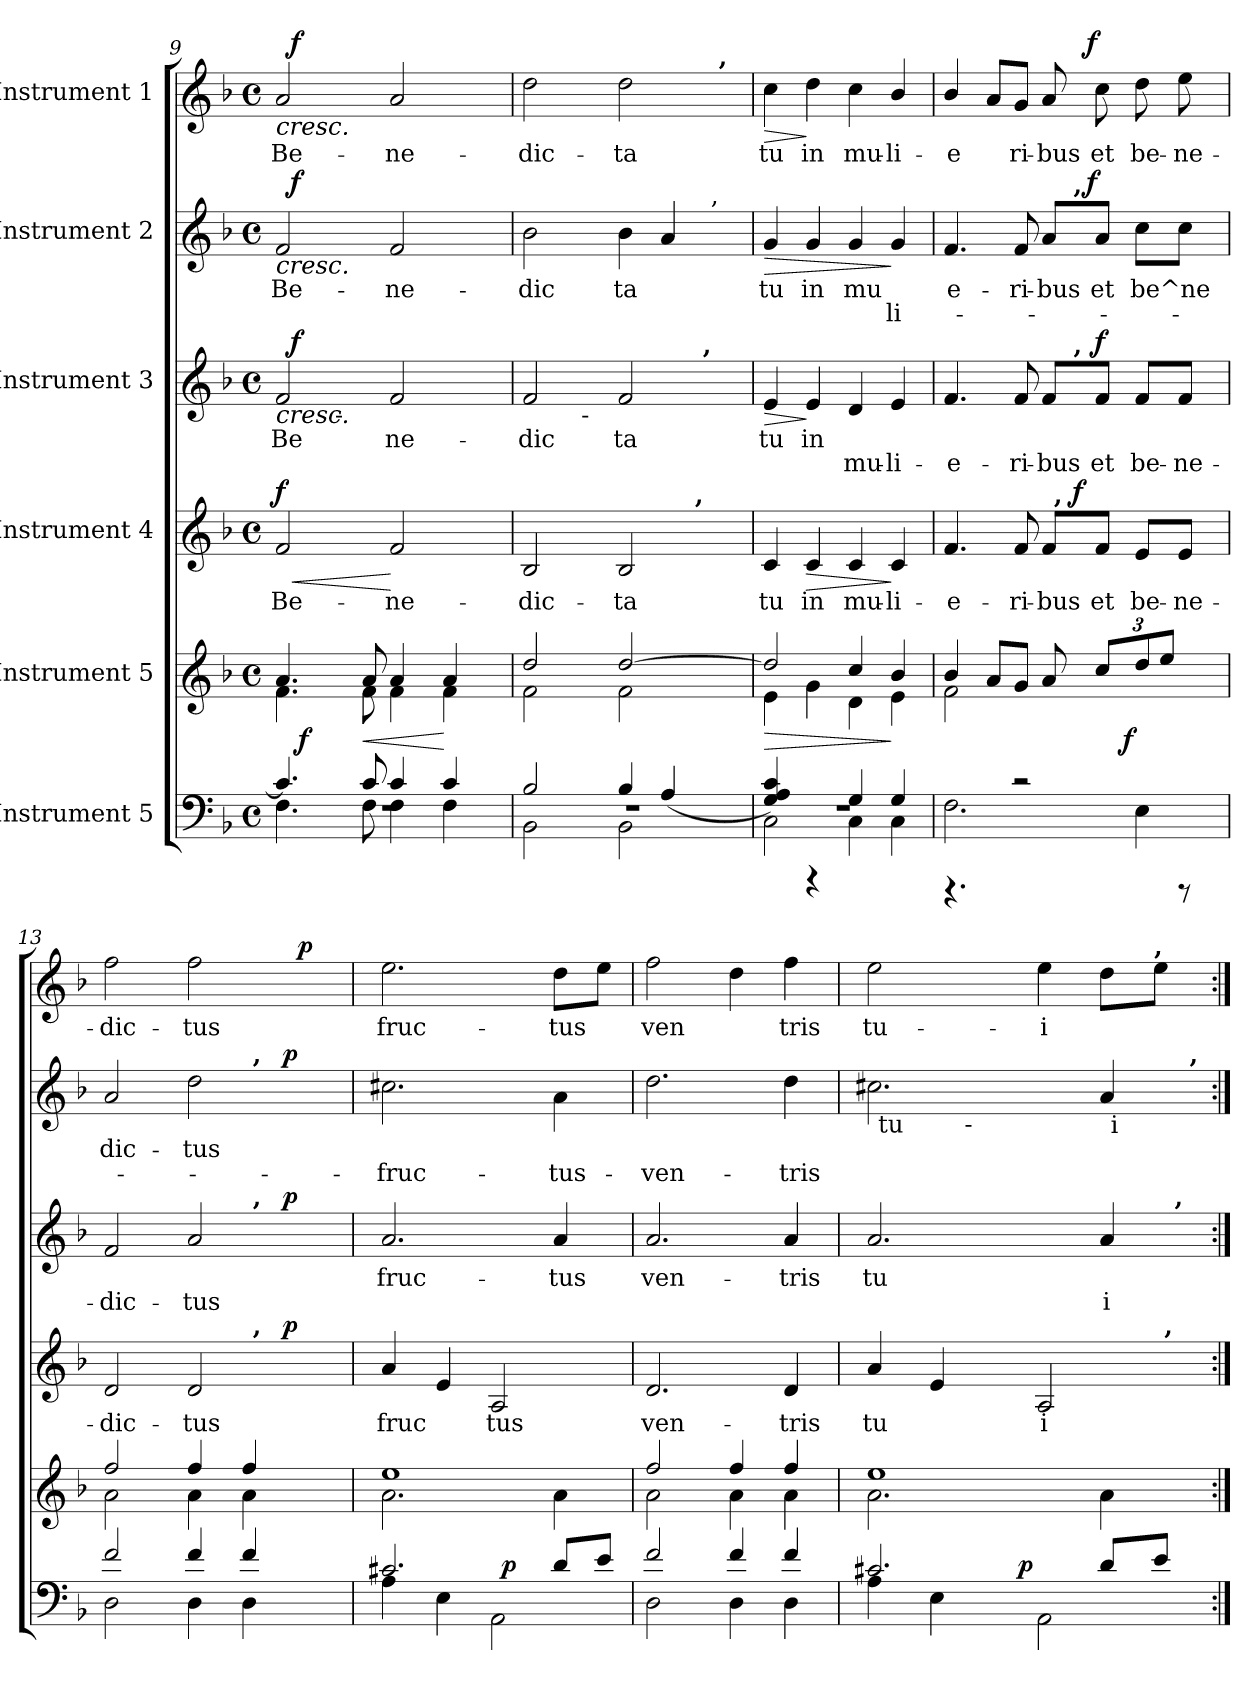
**kern	**dynam	**kern	**dynam	**kern	**text	**dynam	**kern	**text	**text	**dynam	**kern	**text	**text	**dynam	**kern	**text	**dynam
*part6	*part6	*part5	*part5	*part4	*part4	*part4	*part3	*part3	*part3	*part3	*part2	*part2	*part2	*part2	*part1	*part1	*part1
*staff6	*staff6	*staff5	*staff5	*staff4	*staff4	*staff4	*staff3	*staff3	*staff3	*staff3	*staff2	*staff2	*staff2	*staff2	*staff1	*staff1	*staff1
*I"Instrument 5	*	*I"Instrument 5	*	*I"Instrument 4	*	*	*I"Instrument 3	*	*	*	*I"Instrument 2	*	*	*	*I"Instrument 1	*	*
*clefF4	*	*clefG2	*	*clefG2	*	*	*clefG2	*	*	*	*clefG2	*	*	*	*clefG2	*	*
*k[b-]	*	*k[b-]	*	*k[b-]	*	*	*k[b-]	*	*	*	*k[b-]	*	*	*	*k[b-]	*	*
*F:	*	*F:	*	*F:	*	*	*F:	*	*	*	*F:	*	*	*	*F:	*	*
*M4/4	*	*M4/4	*	*M4/4	*	*	*M4/4	*	*	*	*M4/4	*	*	*	*M4/4	*	*
*met(c)	*	*met(c)	*	*met(c)	*	*	*met(c)	*	*	*	*met(c)	*	*	*	*met(c)	*	*
=9	=9	=9	=9	=9	=9	=9	=9	=9	=9	=9	=9	=9	=9	=9	=9	=9	=9
*^	*	*^	*	*	*	*	*	*	*	*	*	*	*	*	*	*	*
*	*^	*	*	*	*	*	*	*	*	*	*	*	*	*	*	*	*	*	*
!	!	!	!	!	!	!	!	!LO:LY:b:cj	!LO:HP:b	!	!LO:LY:b:cj	!	!LO:HP:b	!	!LO:LY:b:cj	!	!LO:HP:b	!	!LO:LY:b:cj	!LO:HP:b
!	!	!	!	!	!	!	!	!	!LO:DY:n=1:a	!	!	!	!	!	!	!	!	!	!	!
*	*	*	*	*	*^	*	*	*	*	*^	*	*	*	*^	*	*	*	*^	*	*
*	*	*	*	*	*	*	*	*	*	*	*	*^	*	*	*	*	*	*	*	*	*	*	*	*
1r	4.c/]	4.F\	.	4.a/	4.f\	16ryy	.	2f/	Be-	< f	2f/	32.ryy	4ryy	-Be	.	<	2f/	32.ryy	Be-	.	<	2a/	32.ryy	Be-	<
!	!	!	!	!	!	!	!	!	!	!	!	!	!	!	!	!LO:DY:a	!	!	!	!	!LO:DY:a	!	!	!	!LO:DY:a
.	.	.	.	.	.	.	.	.	.	.	.	2ryy	.	.	.	f	.	2ryy	.	.	f	.	2ryy	.	f
!	!	!	!	!	!	!	!LO:DY:b	!	!	!	!	!	!	!	!	!	!	!	!	!	!	!	!	!	!
.	.	.	.	.	.	2...ryy	f	.	.	.	.	.	.	.	.	.	.	.	.	.	.	.	.	.	.
!	!	!	!	!	!	!	!	!	!	!	!	!	!LO:TX:b:t=-	!	!	!	!	!	!	!	!	!	!	!	!
.	.	.	.	.	.	.	.	.	.	.	.	.	2.ryy	.	.	.	.	.	.	.	.	.	.	.	.
!	!	!	!	!	!	!	!LO:HP:b	!	!	!	!	!	!	!	!	!	!	!	!	!	!	!	!	!	!
.	8c/	8F\	.	8a/	8f\	.	<	.	.	.	.	.	.	.	.	.	.	.	.	.	.	.	.	.	.
!	!	!	!	!	!	!	!	!	!LO:LY:b:cj	!	!	!	!	!LO:LY:b:cj	!	!	!	!	!LO:LY:b:cj	!	!	!	!	!LO:LY:b:cj	!
.	4c/	4F\	.	4a/	4f\	.	.	2f/	-ne-	[	2f/	.	.	ne-	.	[	2f/	.	-ne-	.	[	2a/	.	-ne-	[
.	.	.	.	.	.	.	.	.	.	.	.	4ryy	.	.	.	.	.	4ryy	.	.	.	.	4ryy	.	.
.	4c/	4F\	.	4a/	4f\	.	[	.	.	.	.	.	.	.	.	.	.	.	.	.	.	.	.	.	.
.	.	.	.	.	.	.	.	.	.	.	.	8ryy	.	.	.	.	.	8ryy	.	.	.	.	8ryy	.	.
.	.	.	.	.	.	.	.	.	.	.	.	16ryy	.	.	.	.	.	16ryy	.	.	.	.	16ryy	.	.
.	.	.	.	.	.	.	.	.	.	.	.	64ryy	.	.	.	.	.	64ryy	.	.	.	.	64ryy	.	.
=10!	=10!	=10!	=10!	=10!	=10!	=10!	=10!	=10!	=10!	=10!	=10!	=10!	=10!	=10!	=10!	=10!	=10!	=10!	=10!	=10!	=10!	=10!	=10!	=10!	=10!
!	!	!	!	!	!	!	!	!	!LO:LY:b:cj	!	!	!	!	!LO:LY:b:cj	!	!	!	!	!LO:LY:b:cj	!	!	!	!	!LO:LY:b:cj	!
*	*	*	*	*	*v	*v	*	*^	*	*	*	*	*	*	*	*	*	*	*	*	*	*	*	*	*
1r	2B-/	2BB-\	.	2dd/	2f\	.	2B-/	2ryy	-dic-	.	2f/	4ryy	2..ryy	-dic	.	.	2b-\	2ryy	-dic	.	.	2dd\	2ryy	-dic-	.
.	.	.	.	.	.	.	.	.	.	.	.	32.ryy	.	.	.	.	.	.	.	.	.	.	.	.	.
!	!	!	!	!	!	!	!	!	!	!	!	!LO:TX:b:t=-	!	!	!	!	!	!	!	!	!	!	!	!	!
.	.	.	.	.	.	.	.	.	.	.	.	2ryy	.	.	.	.	.	.	.	.	.	.	.	.	.
!	!	!	!	!	!	!	!	!	!LO:LY:b:cj	!	!	!	!	!LO:LY:b:cj	!	!	!	!	!LO:LY:b:cj	!	!	!	!	!LO:LY:b:cj	!
.	4B-/	2BB-\	.	[>2dd/	2f\	.	2B-/	4ryy	-ta	.	2f/	.	.	ta	.	.	4b-\	4ryy	ta	.	.	2dd\	4ryy	-ta	.
!	!	!	!	!	!	!	!	!	!	!	!	!	!	!	!	!	!	!	!LO:LY:b:cj	!	!	!	!	!	!
.	(>4A/	.	.	.	.	.	.	16..ryy	.	.	.	.	.	.	.	.	4a/	8ryy	.	.	.	.	8ryy	.	.
.	.	.	.	.	.	.	.	.	.	.	.	8ryy	.	.	.	.	.	.	.	.	.	.	.	.	.
!	!	!	!	!	!	!	!	!LO:TX:a:B:t=,	!	!	!	!	!	!	!	!	!	!	!	!	!	!	!	!	!
.	.	.	.	.	.	.	.	8ryy	.	.	.	.	.	.	.	.	.	.	.	.	.	.	.	.	.
!	!	!	!	!	!	!	!	!	!	!	!	!	!LO:TX:a:B:t=,	!	!	!	!	!	!	!	!	!	!	!	!
.	.	.	.	.	.	.	.	.	.	.	.	.	8ryy	.	.	.	.	64ryy	.	.	.	.	32ryy	.	.
!	!	!	!	!	!	!	!	!	!	!	!	!	!	!	!	!	!	!LO:TX:a:t=,	!	!	!	!	!	!	!
.	.	.	.	.	.	.	.	.	.	.	.	.	.	.	.	.	.	16..ryy	.	.	.	.	.	.	.
!	!	!	!	!	!	!	!	!	!	!	!	!	!	!	!	!	!	!	!	!	!	!	!LO:TX:a:B:t=,	!	!
.	.	.	.	.	.	.	.	.	.	.	.	.	.	.	.	.	.	.	.	.	.	.	16.ryy	.	.
.	.	.	.	.	.	.	.	.	.	.	.	16ryy	.	.	.	.	.	.	.	.	.	.	.	.	.
.	.	.	.	.	.	.	.	64ryy	.	.	.	64ryy	.	.	.	.	.	.	.	.	.	.	.	.	.
!!LO:PB:g=z
=11	=11	=11	=11	=11	=11	=11	=11	=11	=11	=11	=11	=11	=11	=11	=11	=11	=11	=11	=11	=11	=11	=11	=11	=11	=11
!	!	!	!	!	!	!LO:HP:b	!	!	!LO:LY:b:cj	!	!	!	!	!LO:LY:b:cj	!LO:LY:b:cj	!LO:HP:b	!	!	!LO:LY:b:cj	!LO:LY:b:cj	!LO:HP:b	!	!	!LO:LY:b:cj	!LO:HP:b
*	*	*	*	*	*	*	*v	*v	*	*	*	*	*	*	*	*	*v	*v	*	*	*	*v	*v	*	*
*	*	*	*	*	*	*	*	*	*	*v	*v	*v	*	*	*	*	*	*	*	*	*	*
1r	4c/ 4G/ 4A/)	2C\	.	2dd/]	4e\	>	4c/	tu	.	4e/	tu	.	>	4g/	tu	-	>	4cc\	tu	>
!	!	!	!	!	!	!	!	!LO:LY:b:cj	!LO:HP:b	!	!LO:LY:b:cj	!LO:LY:b:cj	!	!	!LO:LY:b:cj	!LO:LY:b:cj	!	!	!LO:LY:b:cj	!
.	4rEEE	.	.	.	4g\	.	4c/	in	>	4e/	in	.	]	4g/	-in	-	.	4dd\	in	]
!	!	!	!	!	!	!	!	!LO:LY:b:cj	!	!	!LO:LY:b:cj	!LO:LY:b:cj	!	!	!LO:LY:b:cj	!LO:LY:b:cj	!	!	!LO:LY:b:cj	!
.	4G/	4C\	.	4cc/	4d\	.	4c/	mu-	.	4d/	.	mu-	.	4g/	-mu-	--	.	4cc\	mu-	.
!	!	!	!	!	!	!	!	!LO:LY:b:cj	!	!	!LO:LY:b:cj	!LO:LY:b:cj	!	!	!LO:LY:b:cj	!LO:LY:b:cj	!	!	!LO:LY:b:cj	!
.	4G/	4C\	.	4b-/	4e\	]	4c/	-li-	]	4e/	-	li-	.	4g/	--	-li-	]	4b-/	-li-	.
=12	=12	=12	=12	=12	=12	=12	=12	=12	=12	=12	=12	=12	=12	=12	=12	=12	=12	=12	=12	=12
!	!	!	!	!	!	!	!	!LO:LY:b:cj	!	!	!LO:LY:b:cj	!LO:LY:b:cj	!	!	!LO:LY:b:cj	!	!	!	!LO:LY:b:cj	!
*	*	*	*	*	*^	*	*^	*	*	*^	*	*	*	*^	*	*	*	*^	*	*
*	*v	*v	*	*	*	*	*	*	*^	*	*	*	*	*	*	*	*	*^	*	*	*	*	*	*	*
4.rDDD	2.F\	.	4b-/	2f\	2ryy	.	4.f/	2ryy	2ryy	-e-	.	4.f/	2ryy	-	e-	.	4.f/	2ryy	2ryy	-e-	.	.	4b-/	2ryy	-e-	.
!	!	!	!	!	!	!	!	!	!	!	!	!	!	!	!	!	!	!	!	!	!	!	!	!	!LO:LY:b:cj	!
.	.	.	8a/L	.	.	.	.	.	.	.	.	.	.	.	.	.	.	.	.	.	.	.	8a/L	.	--	.
!	!	!	!	!	!	!	!	!	!	!LO:LY:b:cj	!	!	!	!LO:LY:b:cj	!LO:LY:b:cj	!	!	!	!	!LO:LY:b:cj	!	!	!	!	!LO:LY:b:cj	!
2r	.	.	8g/J	.	.	.	8f/	.	.	-ri-	.	8f/	.	-	ri-	.	8f/	.	.	-ri-	.	.	8g/J	.	-ri-	.
!	!	!	!	!	!	!	!	!	!	!LO:LY:b:cj	!	!	!	!LO:LY:b:cj	!LO:LY:b:cj	!	!	!	!	!LO:LY:b:cj	!	!	!	!	!LO:LY:b:cj	!
.	.	.	8a/	12ryy	8..ryy	.	8f/L	16ryy	32ryy	-bus	.	8f/L	16ryy	-	bus	.	8a/L	16..ryy	16ryy	-bus	.	.	8a/	16..ryy	-bus	.
!	!	!	!	!	!	!	!	!	!LO:TX:a:B:t=,	!	!	!	!	!	!	!	!	!	!	!	!	!	!	!	!	!
.	.	.	.	.	.	.	.	.	4...ryy	.	.	.	.	.	.	.	.	.	.	.	.	.	.	.	.	.
.	.	.	.	.	.	.	.	64ryy	.	.	.	.	64ryy	.	.	.	.	.	64ryy	.	.	.	.	.	.	.
!	!	!	!	!	!	!	!	!	!	!	!	!	!	!	!	!	!	!	!LO:TX:a:B:t=,	!	!	!	!	!	!	!
!	!	!	!	!	!	!	!	!	!	!	!	!	!LO:TX:a:B:t=,	!	!	!	!	!	!	!	!	!	!	!	!	!
!	!	!	!	!	!	!	!	!	!	!	!LO:DY:a	!	!	!	!	!	!	!	!	!	!	!	!	!	!	!
.	.	.	.	.	.	.	.	4ryy	.	.	f	.	4ryy	.	.	.	.	.	4ryy	.	.	.	.	.	.	.
.	.	.	.	12%5ryy	.	.	.	.	.	.	.	.	.	.	.	.	.	.	.	.	.	.	.	.	.	.
!	!	!	!	!	!	!	!	!	!	!	!	!	!	!	!	!	!	!	!	!	!	!LO:DY:a	!	!	!	!LO:DY:a
.	.	.	.	.	.	.	.	.	.	.	.	.	.	.	.	.	.	4ryy	.	.	.	f	.	4ryy	.	f
*	*	*	*Xbrackettup	*	*	*	*	*	*	*	*	*	*	*	*	*	*	*	*	*	*	*	*	*	*	*
!	!	!	!	!	!	!	!	!	!	!LO:LY:b:cj	!	!	!	!LO:LY:b:cj	!LO:LY:b:cj	!LO:DY:a	!	!	!	!LO:LY:b:cj	!	!	!	!	!LO:LY:b:cj	!
.	.	.	12cc/L	.	.	.	8f/J	.	.	et	.	8f/J	.	.	et	f	8a/J	.	.	et	.	.	8cc\	.	et	.
.	.	.	24ryy	.	.	.	.	.	.	.	.	.	.	.	.	.	.	.	.	.	.	.	.	.	.	.
!	!	!	!	!	!	!LO:DY:b	!	!	!	!	!	!	!	!	!	!	!	!	!	!	!	!	!	!	!	!
.	.	.	.	.	4ryy	f	.	.	.	.	.	.	.	.	.	.	.	.	.	.	.	.	.	.	.	.
!	!	!	!	!	!	!	!	!	!	!LO:LY:b:cj	!	!	!	!LO:LY:b:cj	!LO:LY:b:cj	!	!	!	!	!LO:LY:b:cj	!	!	!	!	!LO:LY:b:cj	!
.	4E\	.	12dd/	.	.	.	8e/L	.	.	be-	.	8f/L	.	.	be-	.	8cc\L	.	.	be^ne-	.	.	8dd\	.	be-	.
.	.	.	.	.	.	.	.	8ryy	.	.	.	.	8ryy	.	.	.	.	.	8ryy	.	.	.	.	.	.	.
.	.	.	12ee/J	.	.	.	.	.	.	.	.	.	.	.	.	.	.	.	.	.	.	.	.	.	.	.
.	.	.	.	.	.	.	.	.	.	.	.	.	.	.	.	.	.	8ryy	.	.	.	.	.	8ryy	.	.
!	!	!	!	!	!	!	!	!	!	!LO:LY:b:cj	!	!	!	!LO:LY:b:cj	!LO:LY:b:cj	!	!	!	!	!LO:LY:b:cj	!	!	!	!	!LO:LY:b:cj	!
8rCCC	.	.	.	.	.	.	8e/J	.	.	-ne-	.	8f/J	.	-	ne-	.	8cc\J	.	.	--	.	.	8ee\	.	-ne-	.
.	.	.	12ryy	.	.	.	.	.	.	.	.	.	.	.	.	.	.	.	.	.	.	.	.	.	.	.
.	.	.	.	.	.	.	.	32.ryy	.	.	.	.	32.ryy	.	.	.	.	.	32.ryy	.	.	.	.	.	.	.
.	.	.	.	.	32ryy	.	.	.	.	.	.	.	.	.	.	.	.	.	.	.	.	.	.	.	.	.
.	.	.	.	.	.	.	.	.	.	.	.	.	.	.	.	.	.	64ryy	.	.	.	.	.	64ryy	.	.
=13!	=13!	=13!	=13!	=13!	=13!	=13!	=13!	=13!	=13!	=13!	=13!	=13!	=13!	=13!	=13!	=13!	=13!	=13!	=13!	=13!	=13!	=13!	=13!	=13!	=13!	=13!
!	!	!	!	!	!	!	!	!	!	!LO:LY:b:cj	!	!	!	!LO:LY:b:cj	!LO:LY:b:cj	!	!	!	!	!LO:LY:b:cj	!	!	!	!	!LO:LY:b:cj	!
*	*	*	*	*v	*v	*	*	*	*	*	*	*	*^	*	*	*	*	*	*	*	*	*	*	*	*	*
2f/	2D\	.	2ff/	2a\	.	2d/	2ryy	2ryy	-dic-	.	2f/	2ryy	2ryy	-	dic-	.	2a/	2ryy	2ryy	-dic-	.	.	2ff>\	2ryy	-dic-	.
!	!	!	!	!	!	!	!	!	!LO:LY:b:cj	!	!	!	!	!LO:LY:b:cj	!LO:LY:b:cj	!	!	!	!	!LO:LY:b:cj	!	!	!	!	!LO:LY:b:cj	!
4f/	4D\	.	4ff/	4a\	.	2d/	4ryy	4ryy	-tus	.	2a/	4ryy	4ryy	-	tus	.	2dd\	4ryy	4ryy	-tus	.	.	2ff\	4ryy	-tus	.
4f/	4D\	.	4ff/	4a\	.	.	16ryy	64ryy	.	.	.	16ryy	64ryy	.	.	.	.	16ryy	64ryy	.	.	.	.	16..ryy	.	.
!	!	!	!	!	!	!	!	!	!	!	!	!	!	!	!	!	!	!	!LO:TX:a:B:t=,	!	!	!	!	!	!	!
!	!	!	!	!	!	!	!	!	!	!	!	!	!LO:TX:a:B:t=,	!	!	!	!	!	!	!	!	!	!	!	!	!
!	!	!	!	!	!	!	!	!LO:TX:a:B:t=,	!	!	!	!	!	!	!	!	!	!	!	!	!	!	!	!	!	!
.	.	.	.	.	.	.	.	8...ryy	.	.	.	.	8...ryy	.	.	.	.	.	8...ryy	.	.	.	.	.	.	.
.	.	.	.	.	.	.	64ryy	.	.	.	.	64ryy	.	.	.	.	.	64ryy	.	.	.	.	.	.	.	.
!	!	!	!	!	!	!	!	!	!	!LO:DY:a	!	!	!	!	!	!LO:DY:a	!	!	!	!	!	!LO:DY:a	!	!	!	!
.	.	.	.	.	.	.	8ryy	.	.	p	.	8ryy	.	.	.	p	.	8ryy	.	.	.	p	.	.	.	.
!	!	!	!	!	!	!	!	!	!	!	!	!	!	!	!	!	!	!	!	!	!	!	!	!	!	!LO:DY:a
.	.	.	.	.	.	.	.	.	.	.	.	.	.	.	.	.	.	.	.	.	.	.	.	8ryy	.	p
.	.	.	.	.	.	.	32.ryy	.	.	.	.	32.ryy	.	.	.	.	.	32.ryy	.	.	.	.	.	.	.	.
.	.	.	.	.	.	.	.	.	.	.	.	.	.	.	.	.	.	.	.	.	.	.	.	64ryy	.	.
=14!	=14!	=14!	=14!	=14!	=14!	=14!	=14!	=14!	=14!	=14!	=14!	=14!	=14!	=14!	=14!	=14!	=14!	=14!	=14!	=14!	=14!	=14!	=14!	=14!	=14!	=14!
!	!	!	!	!	!	!	!	!	!LO:LY:b:cj	!	!	!	!	!LO:LY:b:cj	!	!	!	!	!	!LO:LY:b:cj	!LO:LY:b:cj	!	!	!	!LO:LY:b:cj	!
*	*	*	*	*	*	*v	*v	*v	*	*	*	*	*	*	*	*	*v	*v	*v	*	*	*	*v	*v	*	*
*	*^	*	*	*	*	*	*	*	*v	*v	*v	*	*	*	*	*	*	*	*	*	*
2.c#X/	4A\	2ryy	.	1ee	2.a\	.	4a/	fruc-	.	2.a/	fruc-	.	.	2.cc#X\	.	fruc-	.	2.ee\	fruc-	.
!	!	!	!	!	!	!	!	!LO:LY:b:cj	!	!	!	!	!	!	!	!	!	!	!	!
.	4E\	.	.	.	.	.	4e/	--	.	.	.	.	.	.	.	.	.	.	.	.
!	!	!	!	!	!	!	!	!LO:LY:b:cj	!	!	!	!	!	!	!	!	!	!	!	!
.	2AA\	64ryy	.	.	.	.	2A/	-tus	.	.	.	.	.	.	.	.	.	.	.	.
!	!	!	!LO:DY:a	!	!	!	!	!	!	!	!	!	!	!	!	!	!	!	!	!
.	.	4ryy	p	.	.	.	.	.	.	.	.	.	.	.	.	.	.	.	.	.
!	!	!	!	!	!	!	!	!	!	!	!LO:LY:b:cj	!	!	!	!LO:LY:b:cj	!LO:LY:b:cj	!	!	!LO:LY:b:cj	!
8d/L	.	.	.	.	4a\	.	.	.	.	4a/	-tus	.	.	4a\	-	tus-	.	8dd\L	-tus	.
.	.	8...ryy	.	.	.	.	.	.	.	.	.	.	.	.	.	.	.	.	.	.
!	!	!	!	!	!	!	!	!	!	!	!	!	!	!	!	!	!	!	!LO:LY:b:cj	!
8e/J	.	.	.	.	.	.	.	.	.	.	.	.	.	.	.	.	.	8ee\J	.	.
=15!	=15!	=15!	=15!	=15!	=15!	=15!	=15!	=15!	=15!	=15!	=15!	=15!	=15!	=15!	=15!	=15!	=15!	=15!	=15!	=15!
!	!	!	!	!	!	!	!	!LO:LY:b:cj	!	!	!LO:LY:b:cj	!	!	!	!LO:LY:b:cj	!LO:LY:b:cj	!	!	!LO:LY:b:cj	!
*	*v	*v	*	*	*	*	*	*	*	*	*	*	*	*	*	*	*	*	*	*
2f/	2D\	.	2ff/	2a\	.	2.d/	ven-	.	2.a/	ven-	.	.	2.dd\	-	ven-	.	2ff\	ven-	.
!	!	!	!	!	!	!	!	!	!	!	!	!	!	!	!	!	!	!LO:LY:b:cj	!
4f/	4D\	.	4ff/	4a\	.	.	.	.	.	.	.	.	.	.	.	.	4dd\	--	.
!	!	!	!	!	!	!	!LO:LY:b:cj	!	!	!LO:LY:b:cj	!	!	!	!LO:LY:b:cj	!LO:LY:b:cj	!	!	!LO:LY:b:cj	!
4f/	4D\	.	4ff/	4a\	.	4d/	-tris	.	4a/	-tris	.	.	4dd\	-	tris	.	4ff\	-tris	.
!!LO:LB:g=z
=16	=16	=16	=16	=16	=16	=16	=16	=16	=16	=16	=16	=16	=16	=16	=16	=16	=16	=16	=16
!	!	!	!	!	!	!	!LO:LY:b:cj	!	!	!LO:LY:b:cj	!LO:LY:b:cj	!	!	!LO:LY:b:cj	!	!	!	!LO:LY:b:cj	!
*	*^	*	*	*	*	*^	*	*	*^	*	*	*	*^	*	*	*	*	*	*
*	*	*	*	*	*	*	*	*	*	*	*	*	*	*	*	*	*^	*	*	*	*	*	*
*	*	*	*	*	*	*	*	*	*	*	*	*	*	*	*	*	*	*^	*	*	*	*	*	*
2.c#X/	4A\	4ryy	.	1ee	2.a\	.	4a/	2ryy	tu-	.	2.a/	2ryy	tu-	--	.	2.cc#X\	64ryy	4ryy	2...ryy	.	.	.	2ee\	tu-	.
!	!	!	!	!	!	!	!	!	!	!	!	!	!	!	!	!	!LO:TX:b:t=tu	!	!	!	!	!	!	!	!
.	.	.	.	.	.	.	.	.	.	.	.	.	.	.	.	.	2ryy	.	.	.	.	.	.	.	.
!	!	!	!	!	!	!	!	!	!LO:LY:b:cj	!	!	!	!	!	!	!	!	!	!	!	!	!	!	!	!
.	4E\	8ryy	.	.	.	.	4e/	.	--	.	.	.	.	.	.	.	.	16ryy	.	.	.	.	.	.	.
.	.	.	.	.	.	.	.	.	.	.	.	.	.	.	.	.	.	64ryy	.	.	.	.	.	.	.
!	!	!	!	!	!	!	!	!	!	!	!	!	!	!	!	!	!	!LO:TX:b:t=-	!	!	!	!	!	!	!
.	.	.	.	.	.	.	.	.	.	.	.	.	.	.	.	.	.	2ryy	.	.	.	.	.	.	.
.	.	16ryy	.	.	.	.	.	.	.	.	.	.	.	.	.	.	.	.	.	.	.	.	.	.	.
.	.	64ryy	.	.	.	.	.	.	.	.	.	.	.	.	.	.	.	.	.	.	.	.	.	.	.
!	!	!	!LO:DY:a	!	!	!	!	!	!	!	!	!	!	!	!	!	!	!	!	!	!	!	!	!	!
.	.	2ryy	p	.	.	.	.	.	.	.	.	.	.	.	.	.	.	.	.	.	.	.	.	.	.
!	!	!	!	!	!	!	!	!	!LO:LY:b:cj	!	!	!	!	!	!	!	!	!	!	!	!	!	!	!LO:LY:b:cj	!
.	2AA\	.	.	.	.	.	2A/	4ryy	-i	.	.	4ryy	.	.	.	.	.	.	.	.	.	.	4ee\	-i-	.
.	.	.	.	.	.	.	.	.	.	.	.	.	.	.	.	.	4ryy	.	.	.	.	.	.	.	.
!	!	!	!	!	!	!	!	!	!	!	!	!	!LO:LY:b:cj	!LO:LY:b:cj	!	!	!	!	!	!LO:LY:b:cj	!	!	!	!LO:LY:b:cj	!
8d/L	.	.	.	.	4a\	.	.	8ryy	.	.	4a/	8ryy	--	-i-	.	4a/	.	.	.	.	.	.	8dd\L	--	.
!	!	!	!	!	!	!	!	!	!	!	!	!	!	!	!	!	!LO:TX:b:t=i	!	!	!	!	!	!	!	!
.	.	.	.	.	.	.	.	.	.	.	.	.	.	.	.	.	8...ryy	.	.	.	.	.	.	.	.
.	.	.	.	.	.	.	.	.	.	.	.	.	.	.	.	.	.	8ryy	.	.	.	.	.	.	.
!	!	!	!	!	!	!	!	!	!	!	!	!	!	!	!	!	!	!	!	!	!	!	!LO:TX:a:B:t=,	!	!
!	!	!	!	!	!	!	!	!	!	!	!	!	!	!	!	!	!	!	!	!	!	!	!	!LO:LY:b:cj	!
8e/J	.	.	.	.	.	.	.	64ryy	.	.	.	32ryy	.	.	.	.	.	.	.	.	.	.	8ee\J	--	.
!	!	!	!	!	!	!	!	!LO:TX:a:B:t=,	!	!	!	!	!	!	!	!	!	!	!	!	!	!	!	!	!
.	.	.	.	.	.	.	.	16..ryy	.	.	.	.	.	.	.	.	.	.	.	.	.	.	.	.	.
!	!	!	!	!	!	!	!	!	!	!	!	!LO:TX:a:B:t=,	!	!	!	!	!	!	!	!	!	!	!	!	!
.	.	.	.	.	.	.	.	.	.	.	.	16.ryy	.	.	.	.	.	.	.	.	.	.	.	.	.
!	!	!	!	!	!	!	!	!	!	!	!	!	!	!	!	!	!	!	!LO:TX:a:B:t=,	!	!	!	!	!	!
.	.	.	.	.	.	.	.	.	.	.	.	.	.	.	.	.	.	.	16ryy	.	.	.	.	.	.
.	.	32.ryy	.	.	.	.	.	.	.	.	.	.	.	.	.	.	.	32.ryy	.	.	.	.	.	.	.
*v	*v	*v	*	*	*	*	*v	*v	*	*	*v	*v	*	*	*	*v	*v	*v	*v	*	*	*	*	*	*
*	*	*v	*v	*	*	*	*	*	*	*	*	*	*	*	*	*	*	*
=:|!	=:|!	=:|!	=:|!	=:|!	=:|!	=:|!	=:|!	=:|!	=:|!	=:|!	=:|!	=:|!	=:|!	=:|!	=:|!	=:|!	=:|!
*-	*-	*-	*-	*-	*-	*-	*-	*-	*-	*-	*-	*-	*-	*-	*-	*-	*-
